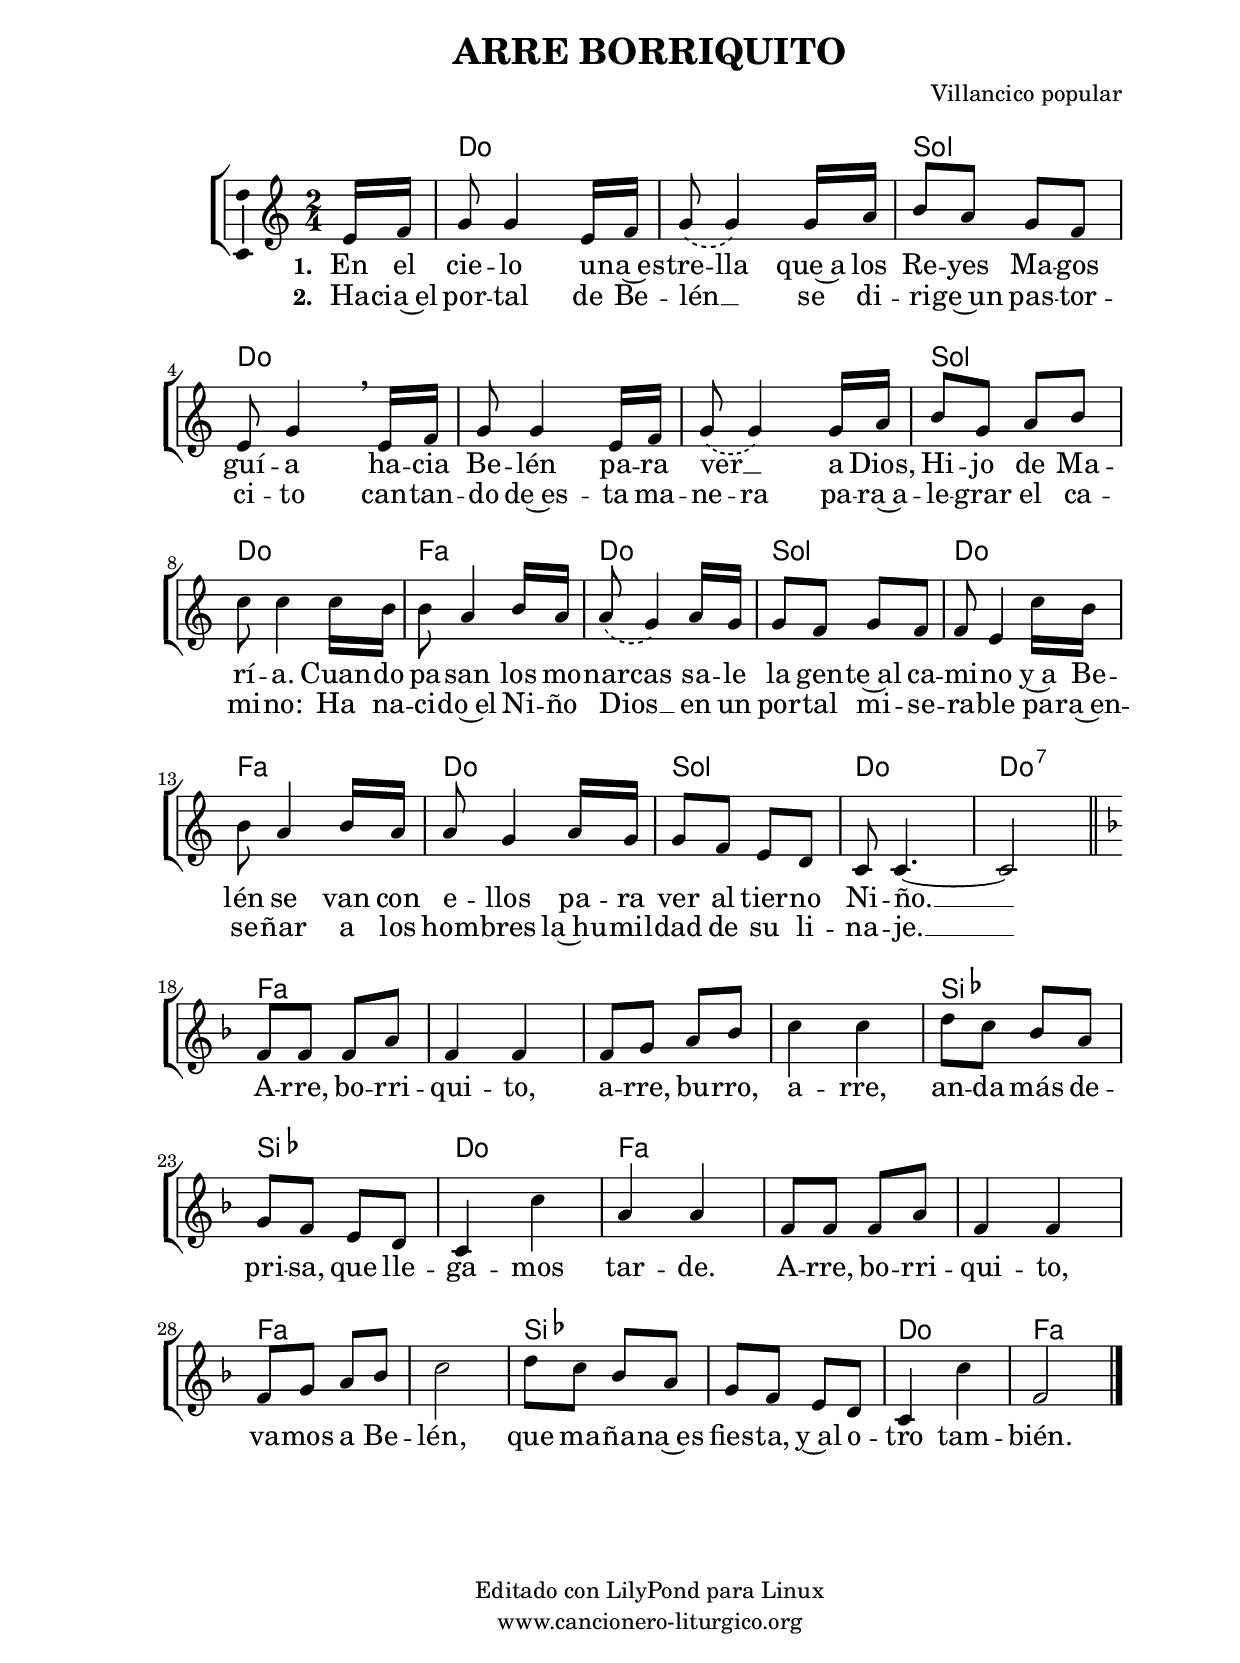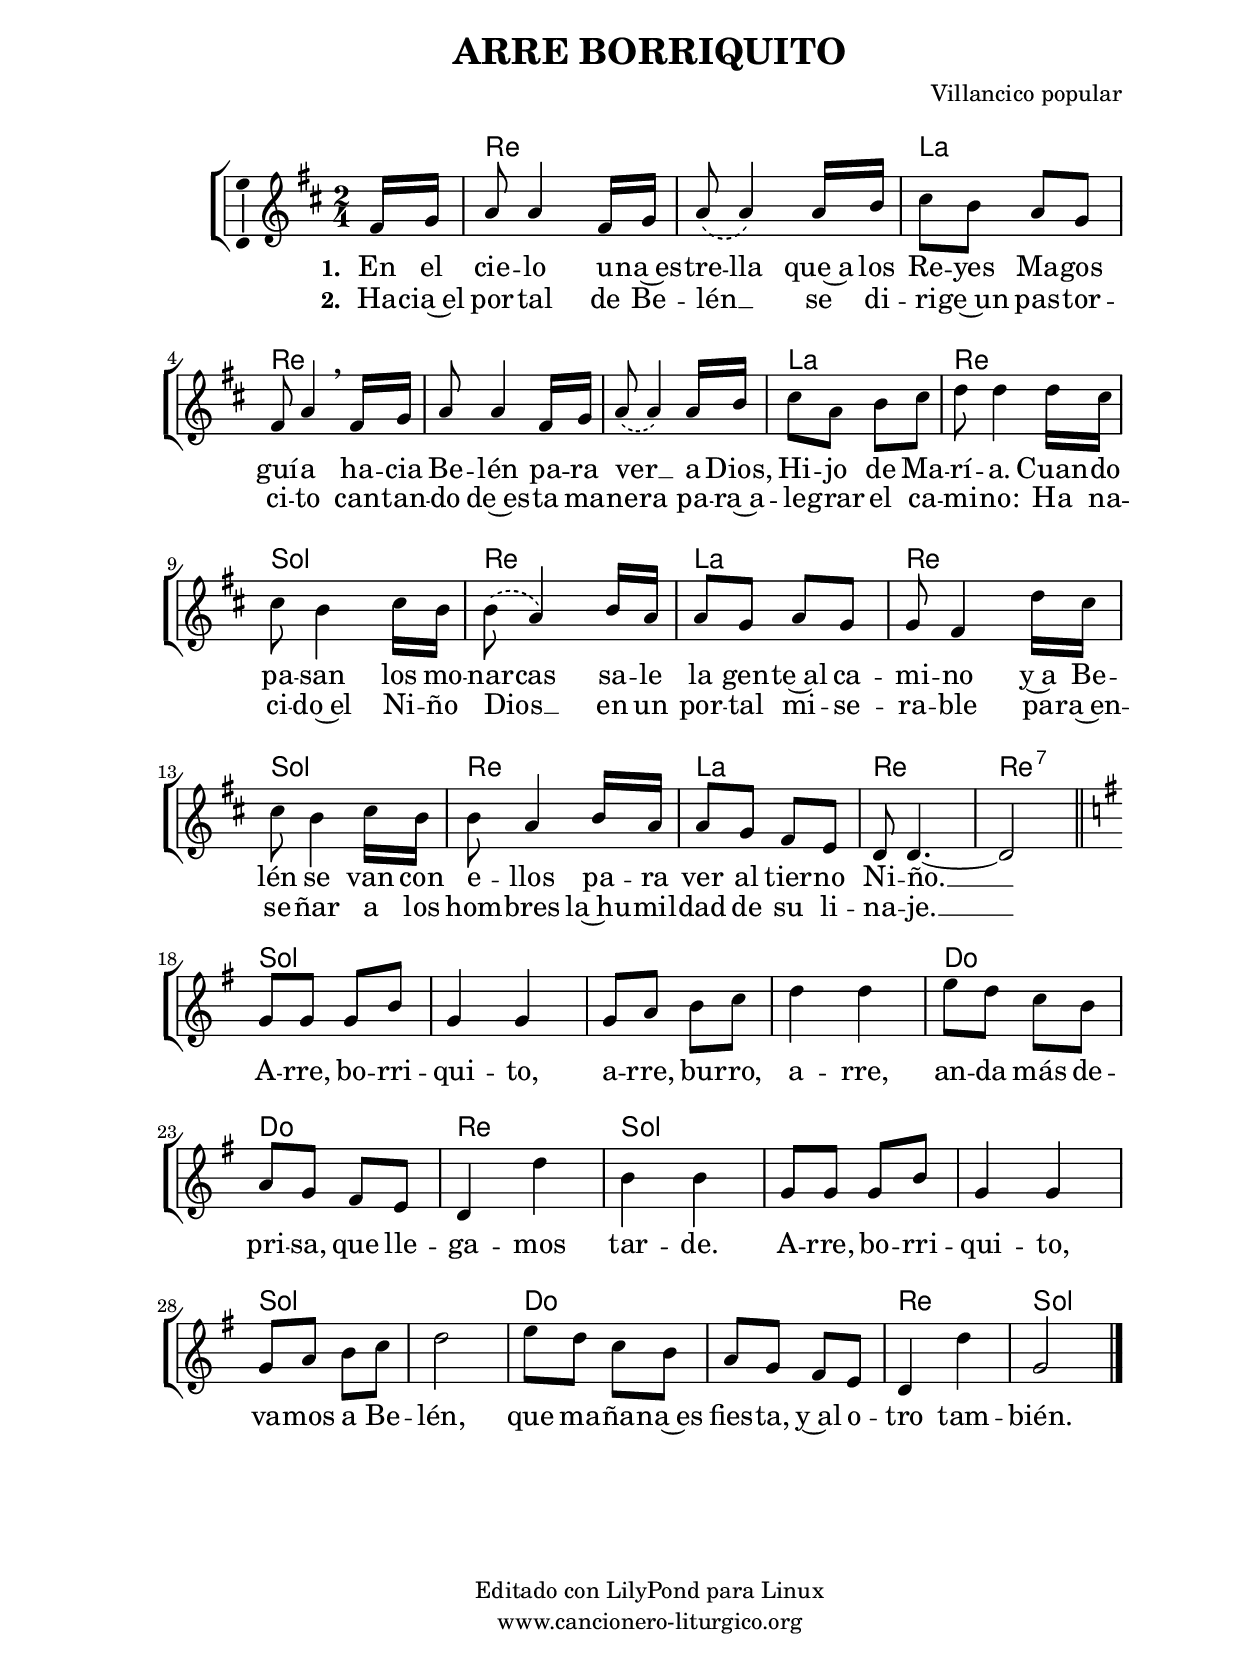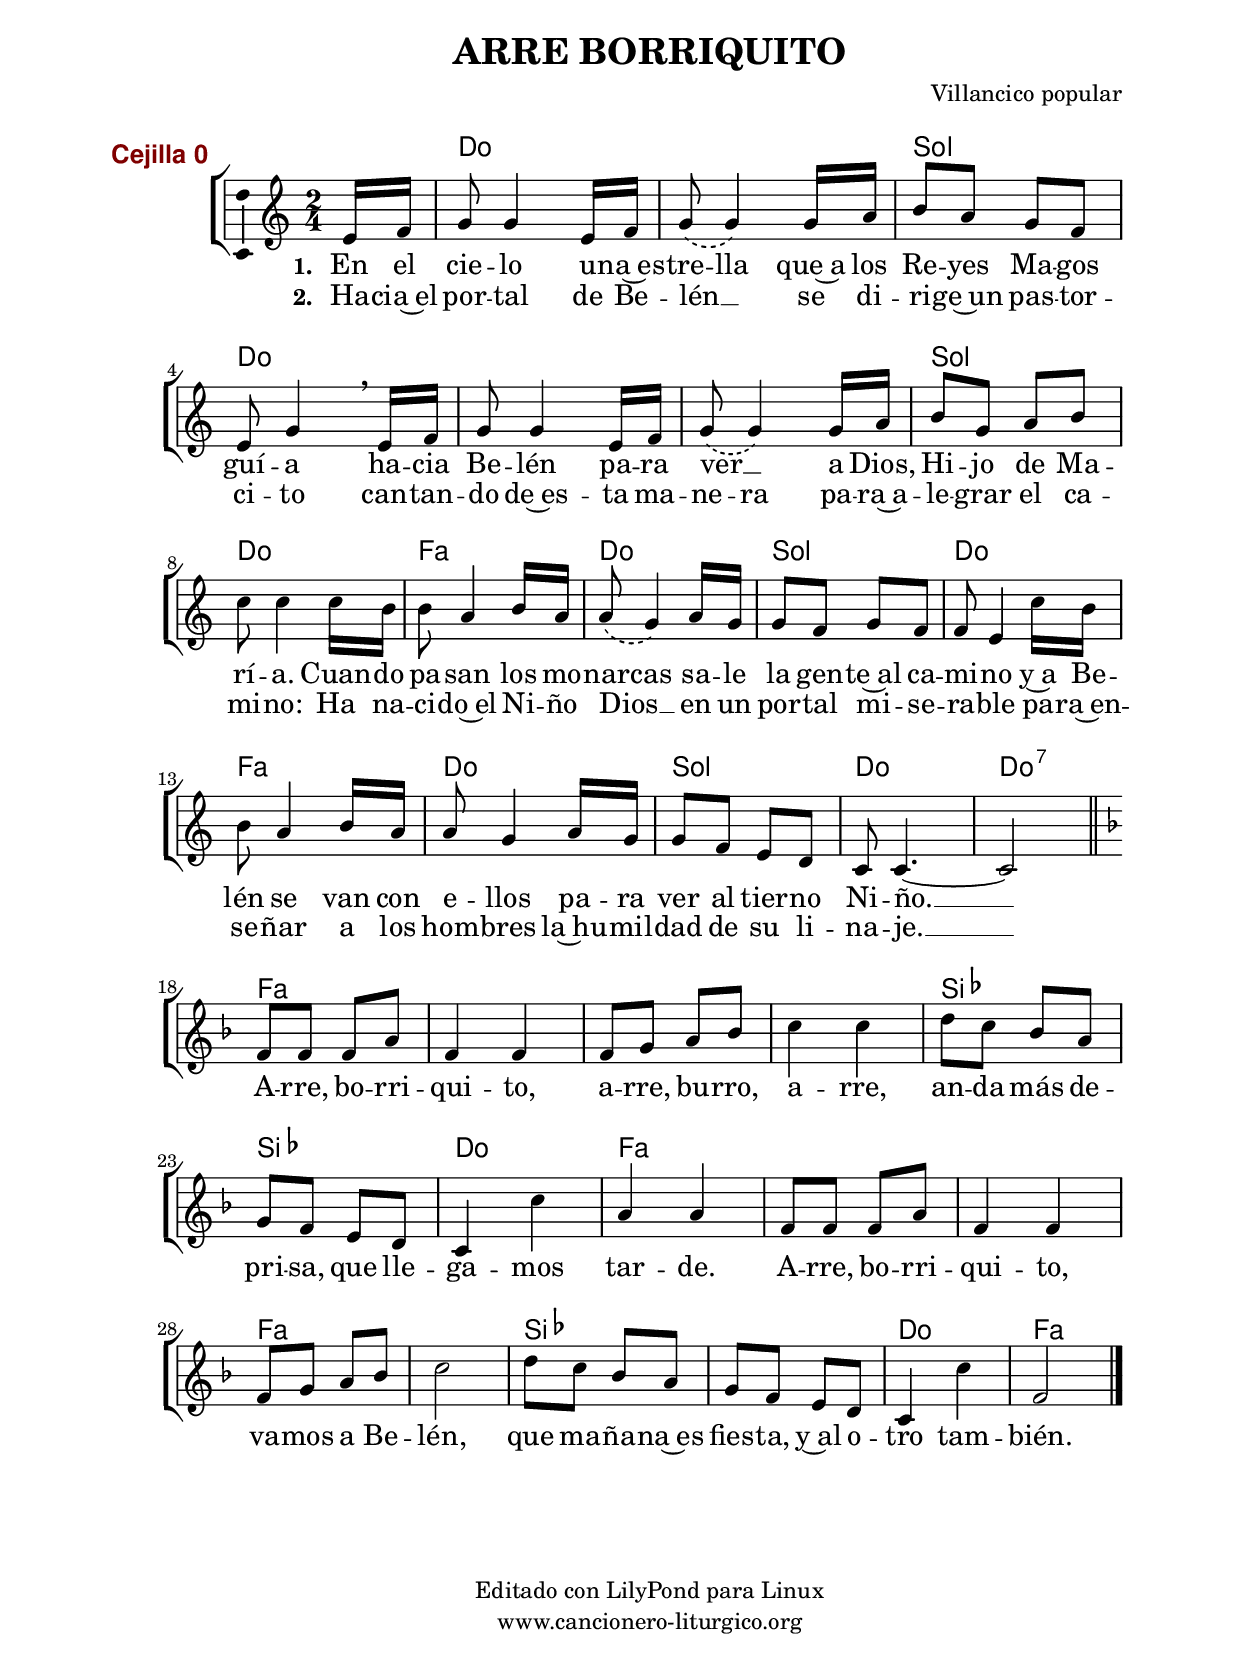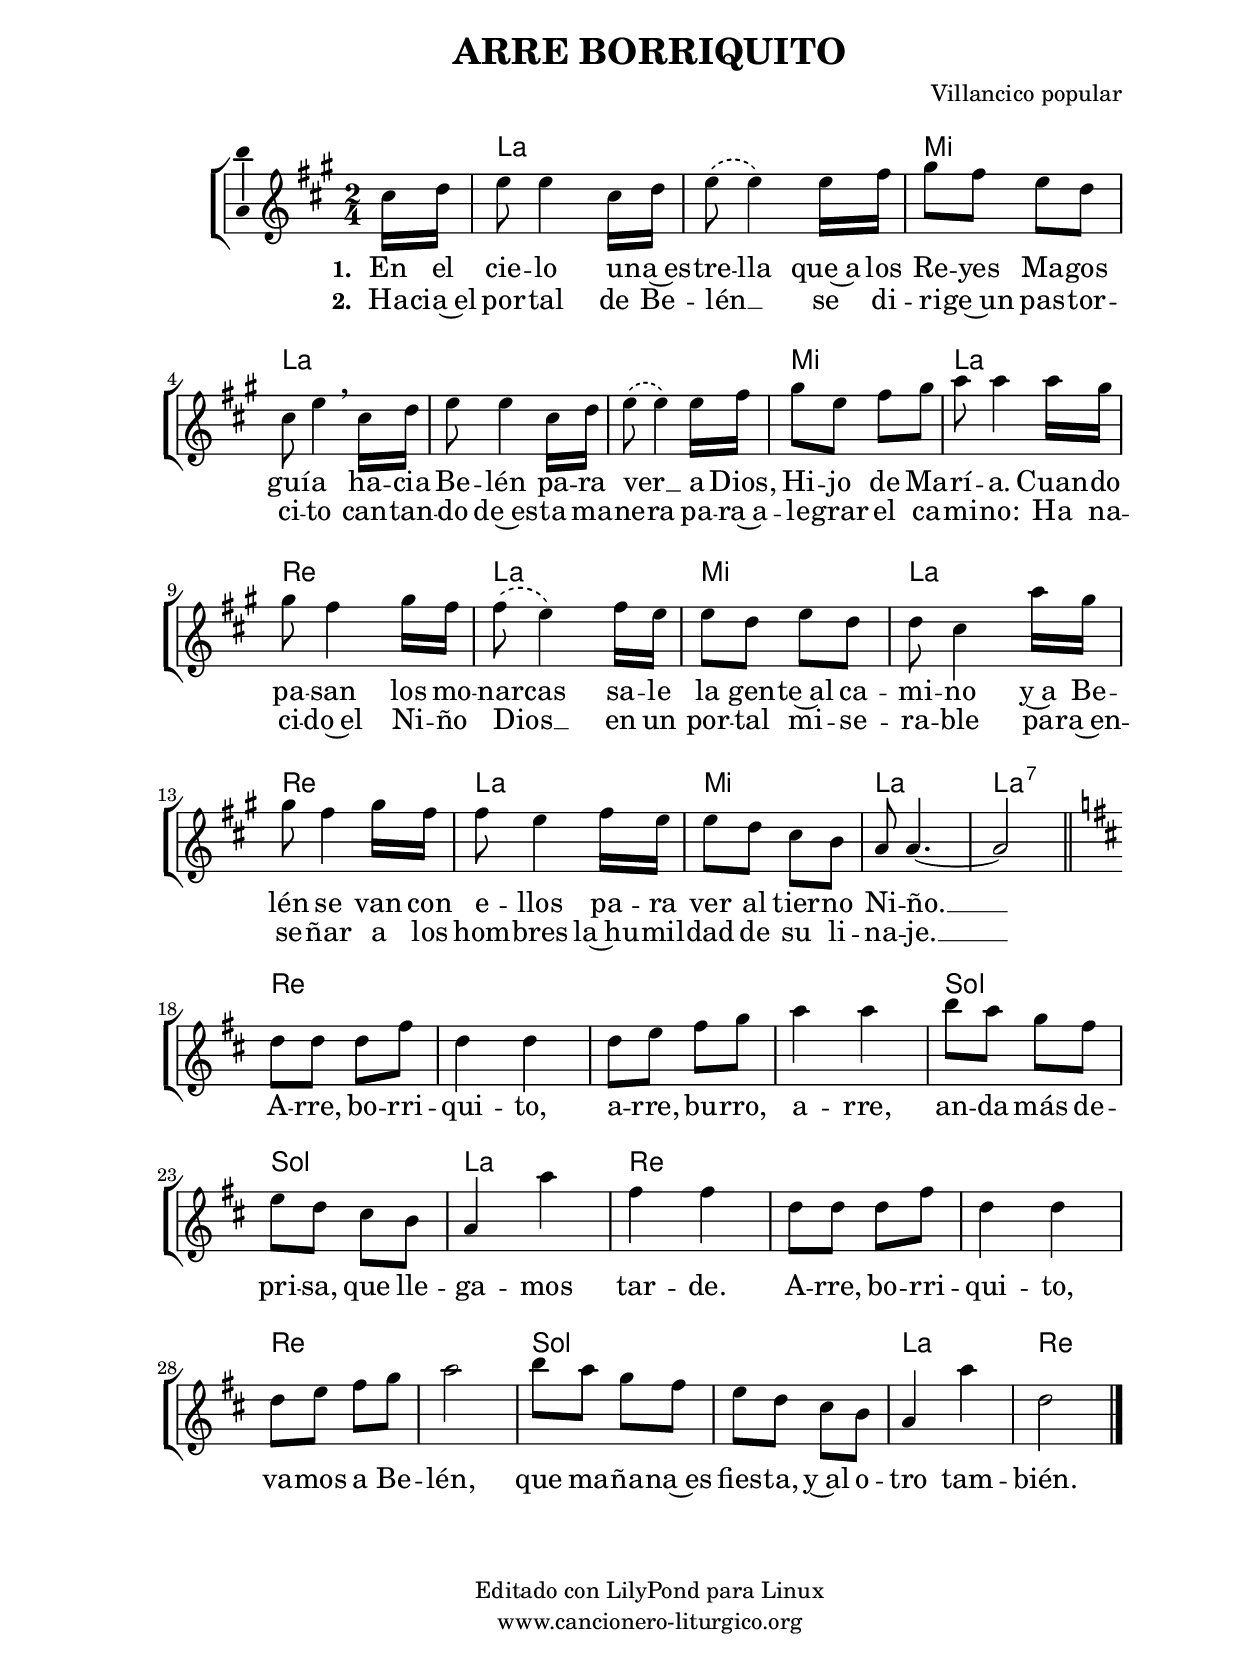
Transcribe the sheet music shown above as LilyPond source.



%versión de lilypond para la que se ha escrito esta partitura:
\version "2.16.0"

	%Tamaño papel
	#(set-default-paper-size "a4")
	%Tamaño partitura
	#(set-global-staff-size 20)
	%No responde al pulsar sobre una nota
	#(ly:set-option 'point-and-click #f)

%parámetros del encabezamiento:
\header {
	title = "ARRE BORRIQUITO"
	subtitle = ""
	composer = "Villancico popular"
	poet = ""
	%meter = "Tono original: Do M"
	arranger = ""
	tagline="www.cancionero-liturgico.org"
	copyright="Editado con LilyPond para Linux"
	tiempo = "Navidad"
	usos = ""
	letra = ""
	}

%parámetros asociados al papel:
\paper  {
	oddHeaderMarkup = \markup {\fill-line { \on-the-fly #not-first-page \fromproperty #'header:title \on-the-fly #not-first-page \fromproperty #'header:composer }}
	evenHeaderMarkup = \markup {\fill-line { \fromproperty #'header:composer \fromproperty #'header:title }}
	#(set-paper-size "a4")
	print-page-number = ##f
	first-page-number = 1
	print-first-page-number = ##f
%	head-separation = 3.0 \cm
	top-margin = 2.0 \cm
	bottom-margin = 0.5\cm
%%%	bottom-margin = -1.0\cm
	left-margin = 3.0 \cm
	line-width = 16.0 \cm 
	indent = 8\mm
	interscoreline = 2.\mm
	between-system-space = 15\mm
%	para que las partituras no llenen la hoja:
	ragged-bottom = ##t
%	idem para la última hoja:
	ragged-last-bottom = ##f
%	para que las partituras llenen el ancho del papel:
	ragged-last = ##f
	after-title-space = 2.5 \cm
page-count=1
%system-count=5

	%Flexible Vertical Spacing
%	markup-markup-spacing =
%	#'((basic-distance . 15) (minimum-distance . 15) (padding . 3))
	markup-system-spacing =
	#'((basic-distance . 15) (minimum-distance . 15) (padding . 3))
	system-system-spacing =
	#'((basic-distance . 15) (minimum-distance . 15) (padding . 3))
	score-system-spacing =
	#'((basic-distance . 15) (minimum-distance . 15) (padding . 5))
%	top-system-spacing = % header
%	#'((basic-distance . 8) (minimum-distance . 0) (padding . 0))
%	top-markup-spacing =
%	#'((basic-distance . 20) (minimum-distance . 20) (padding . 0))
	last-bottom-spacing = % footer
	#'((basic-distance . 5) (minimum-distance . 5) (padding . 0))
%	score-markup-spacing =
%	#'((basic-distance . 16) (minimum-distance . 13) (padding . 0))

	}


%parámetros que afectan a toda la partitura:
global =  {
	%clave de sol (G):
	\clef G
	%armadura:
%	\transpose f d
	\key c \major
	\tempo 4=100
	\set Score.tempoHideNote = ##t
	}


acordes = {
	\italianChords
	\chordmode {
%	\transpose f d
{

s8
c2 c g c c c g c f c g c f c g c c:7

f2 f f f bes bes c f
f2 f f f bes bes c f

	}
	}
}



melodia = 
%	\transpose f d
{
\time 2/4

\relative c'{

\phrasingSlurDashed

\partial8 e16 f
g8 g4 e16 f
g8 \(g4\) g16 a
b8 a g f
e8 g4 \breathe e16 f
g8 g4 e16 f
g8 \(g4\) g16 a
b8 g a b
c8 c4 c16 b
b8 a4 b16 a
a8 \(g4\) a16 g
g8 f g f
f8 e4 c'16 b
b8 a4 b16 a
a8 g4 a16 g
g8 f e d
c8 c4.~
c2

\bar "||" 
\break

	\key f \major

f8 f f a
f4 f
f8 g a bes
c4 c
d8 c bes a
g8 f e d
c4 c'
a4 a

f8 f f a
f4 f
f8 g a bes
c2
d8 c bes a
g8 f e d
c4 c'
f,2

\bar "|."

}
}


texto = \lyricmode {

\set stanza =#"1. " En el cie -- lo u -- na~es -- tre -- lla
que~a los Re -- yes Ma -- gos guí -- a
ha -- cia Be -- lén pa -- ra ver __ _
a Dios, Hi -- jo de Ma -- rí -- a.
Cuan -- do pa -- san los mo -- nar -- cas
sa -- le la gen -- te~al ca -- mi -- no
y~a Be -- lén se van con e -- llos
pa -- ra ver al tier -- no Ni -- ño. __

A -- rre, bo -- rri -- qui -- to,
a -- rre, bu -- rro, a -- rre,
an -- da más de -- pri -- sa,
que lle -- ga -- mos tar -- de.
A -- rre, bo -- rri -- qui -- to,
va -- mos a Be -- lén,
que ma -- ña -- na~es fies -- ta,
y~al o -- tro tam -- bién.

}

textodos = \lyricmode {

\set stanza =#"2. " Ha -- cia~el por -- tal de Be -- lén __ _
se di -- ri -- ge~un pas -- tor -- ci -- to
can -- tan -- do de~es -- ta ma -- ne -- ra
pa -- ra~a -- le -- grar el ca -- mi -- no:
Ha na -- ci -- do~el Ni -- ño Dios __ _
en un por -- tal mi -- se -- ra -- ble
pa -- ra~en -- se -- ñar a los hom -- bres
la~hu -- mil -- dad de su li -- na -- je. __

}

textotres = \lyricmode {

\set stanza =#"3. " 

}

textocuatro = \lyricmode {

\set stanza = "4." 

}


acordesStaff = \context ChordNames = acordesStaff <<
	\set chordChanges = ##t
	\acordes
	>>


%%%%%%%%%%%%%%%%%%%%%%%%%%%%%%%%%%% CEJILLA %%%%%%%%%%%%%%%%%%%%%%%%%%%%%%%%%%%
acordescejilla = {
%%%	\override ChordNames.ChordName #'font-size = #-1
%%%	\override ChordNames.ChordName #'font-series = #'bold
	\transpose c c {
		\acordes
		}
	}

acordescejillaStaff = \context ChordNames = acordescejillaStaff <<
	\set Staff.instrumentName = \markup \with-color #darkred \larger \bold \sans "Cejilla 0"
	\set chordChanges = ##t
	\acordescejilla
	>>
%%%%%%%%%%%%%%%%%%%%%%%%%%%%%%%%%%% CEJILLA %%%%%%%%%%%%%%%%%%%%%%%%%%%%%%%%%%%


vozStaff = \context Voice = vozStaff
\with {\consists "Ambitus_engraver"}
<<
%	\set Staff.instrumentName = ""
%	\set Staff.shortInstrumentName = ""
%	\set Staff.midiInstrument = #"clarinet"
%	\set Staff.midiInstrument = #"cello"
	\set Staff.midiInstrument = #"flute"
%	\set Staff.midiInstrument = #"electric guitar (jazz)"
%	\set Staff.midiInstrument = #"english horn"
%	\set Staff.midiInstrument = #"violin"
%	\set Staff.midiInstrument = #"glockenspiel"
	\set Staff.midiMinimumVolume = #0.7
	\set Staff.midiMaximumVolume = #0.9
	\global
	\melodia
	>>


textoStaff = \context Lyrics = textoStaff <<
	\lyricsto vozStaff \texto
	>>

textodosStaff = \context Lyrics = textodosStaff <<
	\lyricsto vozStaff \textodos
	>>

textotresStaff = \context Lyrics = textotresStaff <<
	\lyricsto vozStaff \textotres
	>>

textocuatroStaff = \context Lyrics = textocuatroStaff <<
	\lyricsto vozStaff \textocuatro
	>>


\book {
	\score {
		\context ChoirStaff {
			\override StaffGroup.SystemStartBracket #'collapse-height = #1
			\override Score.SystemStartBar #'collapse-height = #1
			<<
			\acordesStaff
			\vozStaff
			\textoStaff
			\textodosStaff
			\textotresStaff
			\textocuatroStaff
			>>
			}
		\layout {
	    		\context {
				\Lyrics
				\override LyricText #'font-size = #2
				}
	   		 \context {
				\Score
				\override StaffSymbol #'staff-space = #(magstep +3)
				}
			}
		}
	\score {
		\unfoldRepeats
		\context ChoirStaff {
			<<
			\acordesStaff
			\vozStaff
			>>
			}
		\midi {
	  		\context {
	  			\Score
				tempoWholesPerMinute = #(ly:make-moment 70 4)
				}
			}
		}
	}


%Partitura para guitarra
#(define output-suffix "G")
\book {
	\score {
		\context ChoirStaff {
			\override StaffGroup.SystemStartBracket #'collapse-height = #1
			\override Score.SystemStartBar #'collapse-height = #1
			<<
			\acordescejillaStaff
			\vozStaff
			\textoStaff
			\textodosStaff
			\textotresStaff
			\textocuatroStaff
			>>
			}
		\layout {
%%%%%%%%%%%%%%%%%%%%%%%%%%%%%%%%%%% CEJILLA %%%%%%%%%%%%%%%%%%%%%%%%%%%%%%%%%%%
			\context {
				\ChordNames \consists Instrument_name_engraver
				}
%%%%%%%%%%%%%%%%%%%%%%%%%%%%%%%%%%% CEJILLA %%%%%%%%%%%%%%%%%%%%%%%%%%%%%%%%%%%
	    		\context {
				\Lyrics
				\override LyricText #'font-size = #2
				}
	   		 \context {
				\Score
				\override StaffSymbol #'staff-space = #(magstep +3)
				}
			}
		}
	}


#(define output-suffix "C")
\book {
	\score {
		\context ChoirStaff {
			\override StaffGroup.SystemStartBracket #'collapse-height = #1
			\override Score.SystemStartBar #'collapse-height = #1
\transpose c d
			<<
			\acordesStaff
			\vozStaff
			\textoStaff
			\textodosStaff
			\textotresStaff
			\textocuatroStaff
			>>
			}
		\layout {
	    		\context {
				\Lyrics
				\override LyricText #'font-size = #2
				}
	   		 \context {
				\Score
				\override StaffSymbol #'staff-space = #(magstep +3)
				}
			}
		}
	}


#(define output-suffix "S")
\book {
	\score {
		\context ChoirStaff {
			\override StaffGroup.SystemStartBracket #'collapse-height = #1
			\override Score.SystemStartBar #'collapse-height = #1
\transpose c a
			<<
			\acordesStaff
			\vozStaff
			\textoStaff
			\textodosStaff
			\textotresStaff
			\textocuatroStaff
			>>
			}
		\layout {
	    		\context {
				\Lyrics
				\override LyricText #'font-size = #2
				}
	   		 \context {
				\Score
				\override StaffSymbol #'staff-space = #(magstep +3)
				}
			}
		}
	}


